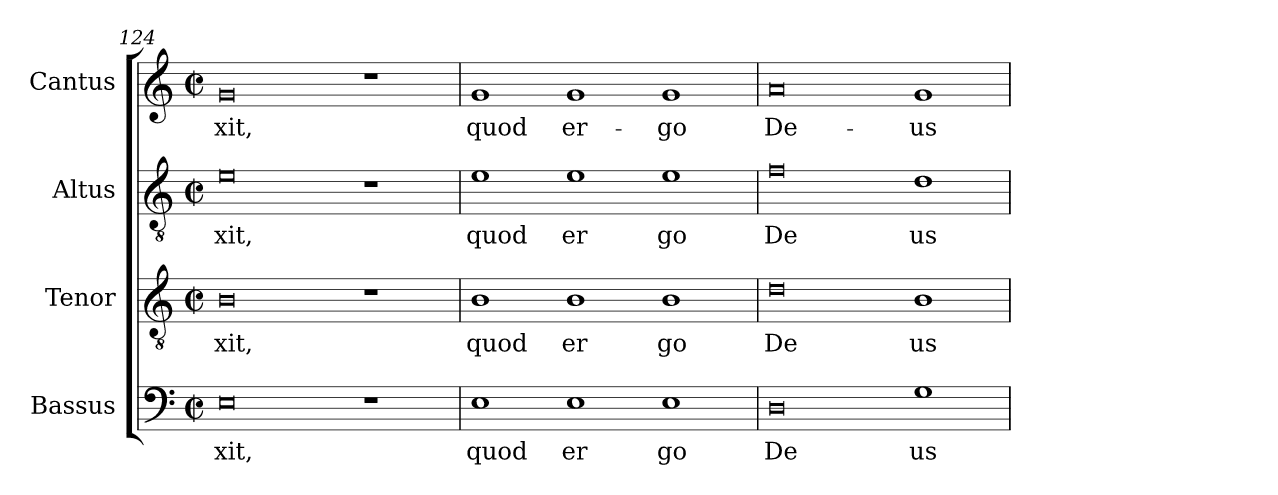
**kern	**text	**kern	**text	**kern	**text	**kern	**text
*part4	*part4	*part3	*part3	*part2	*part2	*part1	*part1
*staff4	*staff4	*staff3	*staff3	*staff2	*staff2	*staff1	*staff1
*I"Bassus	*	*I"Tenor	*	*I"Altus	*	*I"Cantus	*
*clefF4	*	*clefGv2	*	*clefGv2	*	*clefG2	*
*k[]	*	*k[]	*	*k[]	*	*k[]	*
*C:	*	*C:	*	*C:	*	*C:	*
*M2/2	*	*M2/2	*	*M2/2	*	*M2/2	*
*met(c|)	*	*met(c|)	*	*met(c|)	*	*met(c|)	*
=124	=124	=124	=124	=124	=124	=124	=124
!	!LO:LY:b:cj	!	!LO:LY:b:cj	!	!LO:LY:b:cj	!	!LO:LY:b:cj
0E	xit,	0B	xit,	0e	xit,	0g	-xit,
1r	.	1r	.	1r	.	1r	.
=125	=125	=125	=125	=125	=125	=125	=125
!	!LO:LY:b:cj	!	!LO:LY:b:cj	!	!LO:LY:b:cj	!	!LO:LY:b:cj
1E	quod	1B	quod	1e	quod	1g	quod
!	!LO:LY:b:cj	!	!LO:LY:b:cj	!	!LO:LY:b:cj	!	!LO:LY:b:cj
1E	er	1B	er	1e	er	1g	er-
!	!LO:LY:b:cj	!	!LO:LY:b:cj	!	!LO:LY:b:cj	!	!LO:LY:b:cj
1E	go	1B	go	1e	go	1g	-go
=126	=126	=126	=126	=126	=126	=126	=126
!	!LO:LY:b:cj	!	!LO:LY:b:cj	!	!LO:LY:b:cj	!	!LO:LY:b:cj
0D	De	0d	De	0f	De	0a	De-
!	!LO:LY:b:cj	!	!LO:LY:b:cj	!	!LO:LY:b:cj	!	!LO:LY:b:cj
1G	us	1B	us	1d	us	1g	-us
=	=	=	=	=	=	=	=
*-	*-	*-	*-	*-	*-	*-	*-
